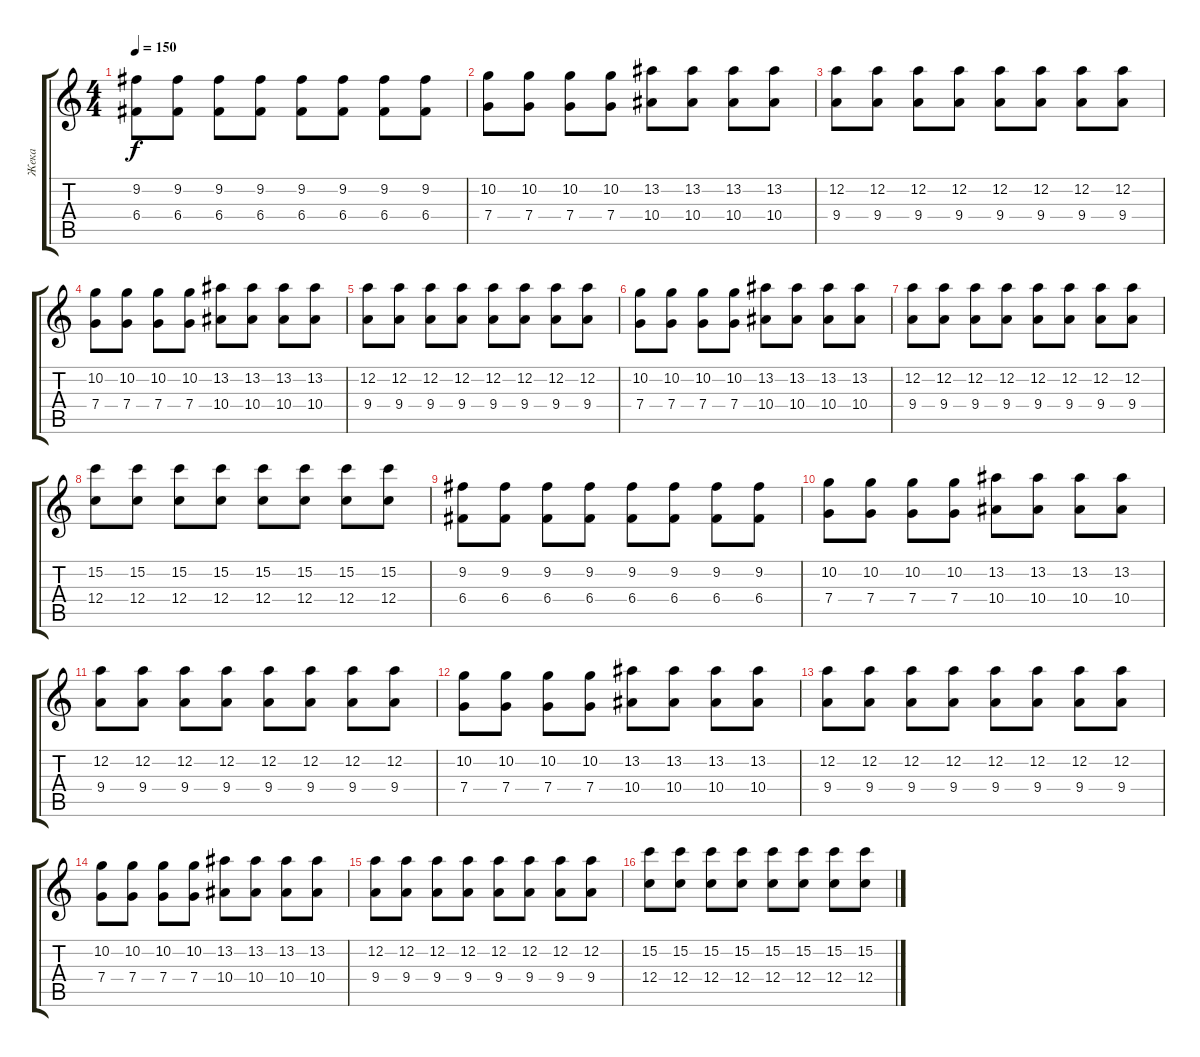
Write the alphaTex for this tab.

\track ("Жека" "Жека") {instrument overdrivenguitar}
\staff {score tabs}
\tuning (D4 A3 F3 C3 G2 C2) {hide}
\ts (4 4)
\tempo 150
\clef g2
\ks c
(9.2 6.4).8{dy f} (9.2 6.4).8 (9.2 6.4).8 (9.2 6.4).8 (9.2 6.4).8 (9.2 6.4).8 (9.2 6.4).8 (9.2 6.4).8 |
(10.2 7.4).8 (10.2 7.4).8 (10.2 7.4).8 (10.2 7.4).8 (13.2 10.4).8 (13.2 10.4).8 (13.2 10.4).8 (13.2 10.4).8 |
(12.2 9.4).8 (12.2 9.4).8 (12.2 9.4).8 (12.2 9.4).8 (12.2 9.4).8 (12.2 9.4).8 (12.2 9.4).8 (12.2 9.4).8 |
(10.2 7.4).8 (10.2 7.4).8 (10.2 7.4).8 (10.2 7.4).8 (13.2 10.4).8 (13.2 10.4).8 (13.2 10.4).8 (13.2 10.4).8 |
(12.2 9.4).8 (12.2 9.4).8 (12.2 9.4).8 (12.2 9.4).8 (12.2 9.4).8 (12.2 9.4).8 (12.2 9.4).8 (12.2 9.4).8 |
(10.2 7.4).8 (10.2 7.4).8 (10.2 7.4).8 (10.2 7.4).8 (13.2 10.4).8 (13.2 10.4).8 (13.2 10.4).8 (13.2 10.4).8 |
(12.2 9.4).8 (12.2 9.4).8 (12.2 9.4).8 (12.2 9.4).8 (12.2 9.4).8 (12.2 9.4).8 (12.2 9.4).8 (12.2 9.4).8 |
(15.2 12.4).8 (15.2 12.4).8 (15.2 12.4).8 (15.2 12.4).8 (15.2 12.4).8 (15.2 12.4).8 (15.2 12.4).8 (15.2 12.4).8 |
(9.2 6.4).8 (9.2 6.4).8 (9.2 6.4).8 (9.2 6.4).8 (9.2 6.4).8 (9.2 6.4).8 (9.2 6.4).8 (9.2 6.4).8 |
(10.2 7.4).8 (10.2 7.4).8 (10.2 7.4).8 (10.2 7.4).8 (13.2 10.4).8 (13.2 10.4).8 (13.2 10.4).8 (13.2 10.4).8 |
(12.2 9.4).8 (12.2 9.4).8 (12.2 9.4).8 (12.2 9.4).8 (12.2 9.4).8 (12.2 9.4).8 (12.2 9.4).8 (12.2 9.4).8 |
(10.2 7.4).8 (10.2 7.4).8 (10.2 7.4).8 (10.2 7.4).8 (13.2 10.4).8 (13.2 10.4).8 (13.2 10.4).8 (13.2 10.4).8 |
(12.2 9.4).8 (12.2 9.4).8 (12.2 9.4).8 (12.2 9.4).8 (12.2 9.4).8 (12.2 9.4).8 (12.2 9.4).8 (12.2 9.4).8 |
(10.2 7.4).8 (10.2 7.4).8 (10.2 7.4).8 (10.2 7.4).8 (13.2 10.4).8 (13.2 10.4).8 (13.2 10.4).8 (13.2 10.4).8 |
(12.2 9.4).8 (12.2 9.4).8 (12.2 9.4).8 (12.2 9.4).8 (12.2 9.4).8 (12.2 9.4).8 (12.2 9.4).8 (12.2 9.4).8 |
(15.2 12.4).8 (15.2 12.4).8 (15.2 12.4).8 (15.2 12.4).8 (15.2 12.4).8 (15.2 12.4).8 (15.2 12.4).8 (15.2 12.4).8
